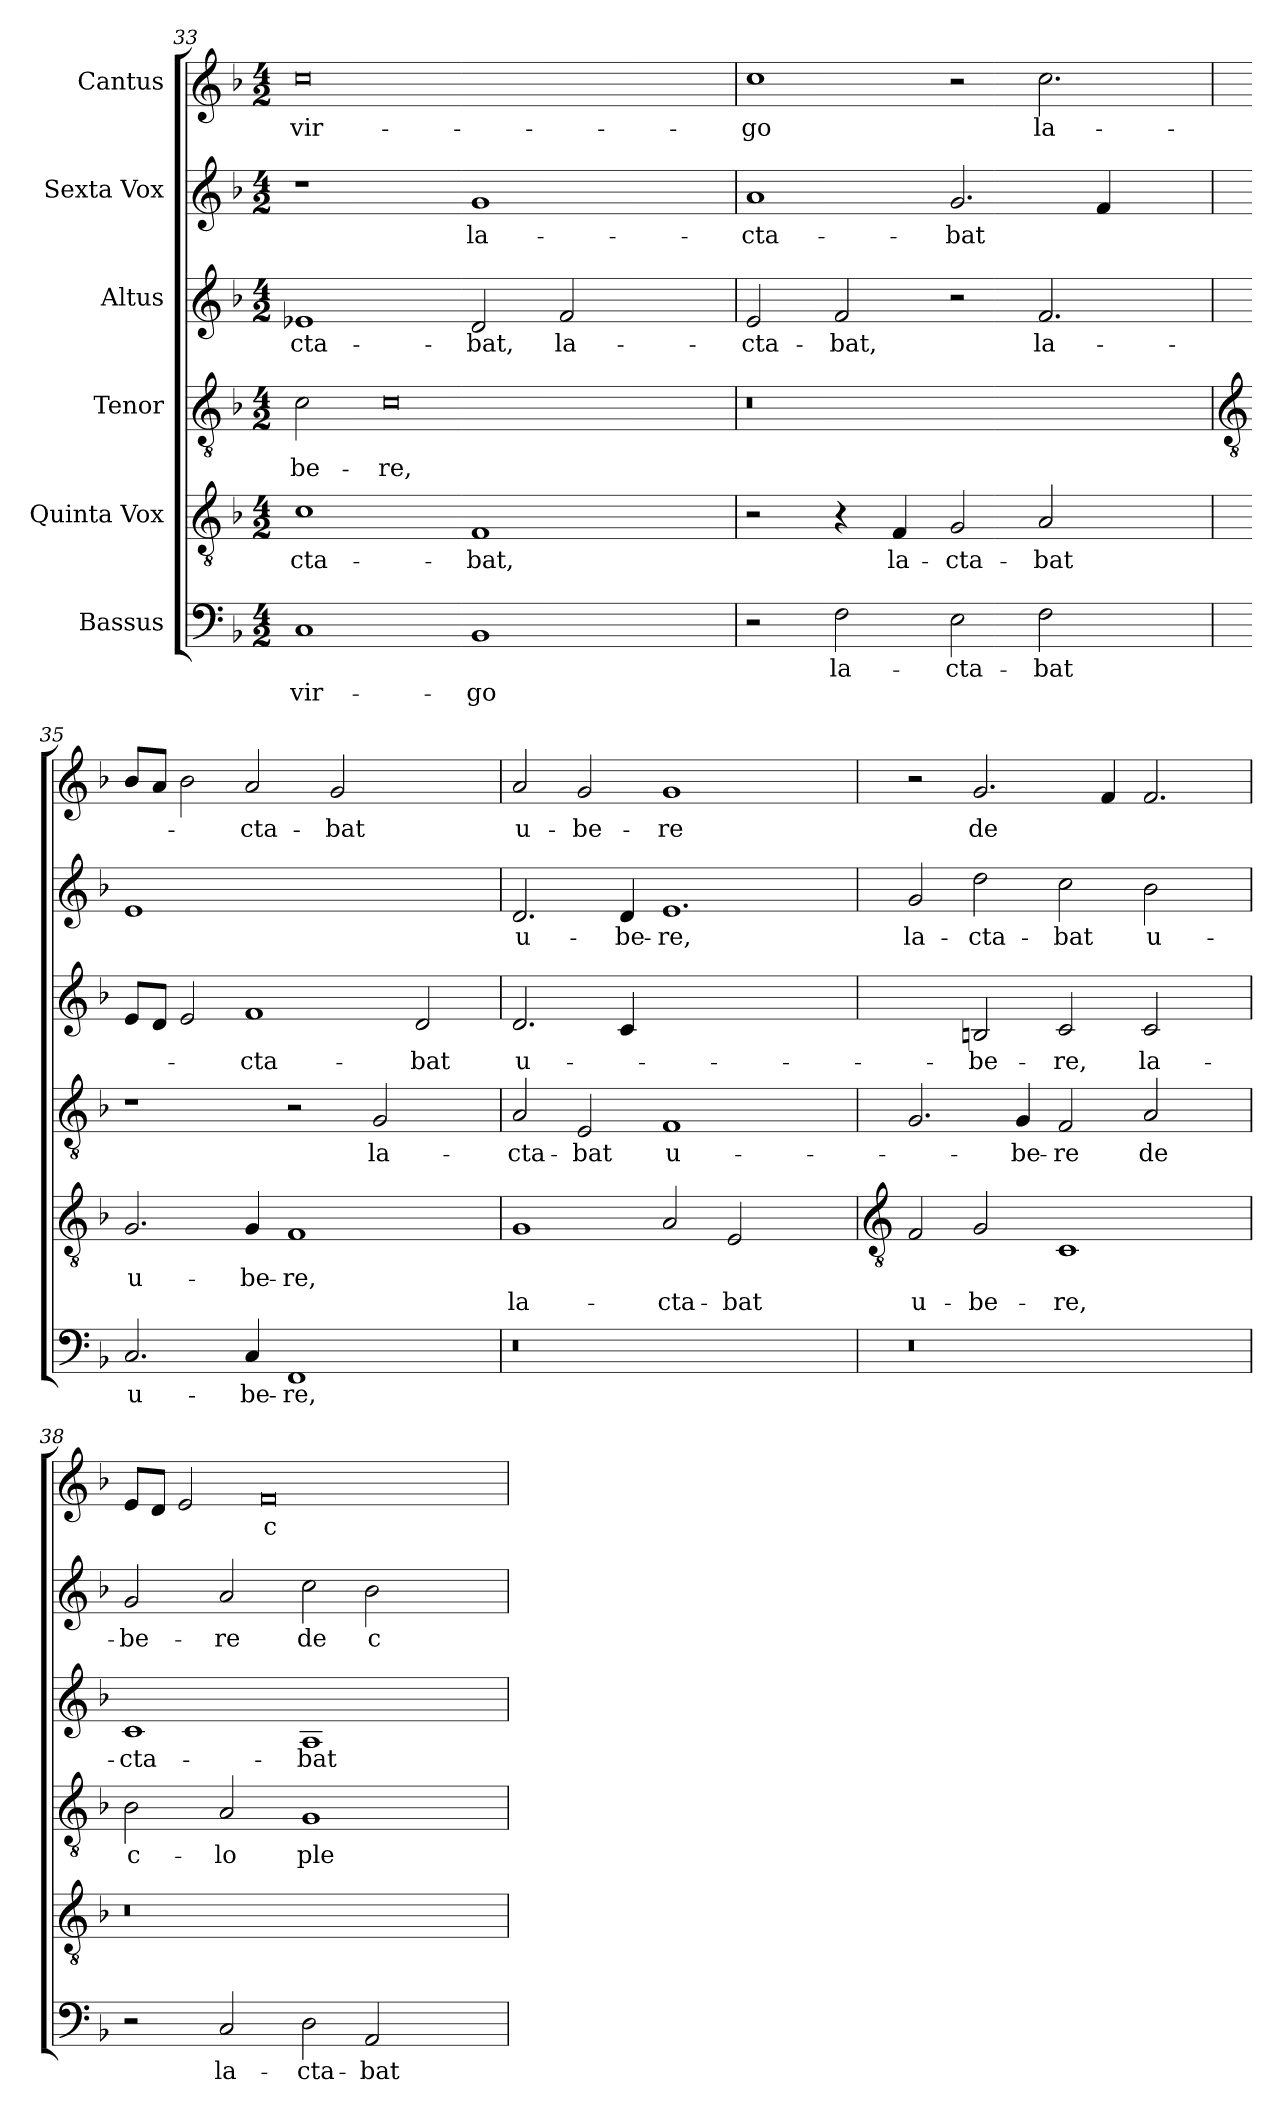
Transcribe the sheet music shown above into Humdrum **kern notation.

**kern	**text	**text	**kern	**text	**text	**kern	**text	**kern	**text	**kern	**text	**kern	**text
*part6	*part6	*part6	*part5	*part5	*part5	*part4	*part4	*part3	*part3	*part2	*part2	*part1	*part1
*staff6	*staff6	*staff6	*staff5	*staff5	*staff5	*staff4	*staff4	*staff3	*staff3	*staff2	*staff2	*staff1	*staff1
*I"Bassus	*	*	*I"Quinta Vox	*	*	*I"Tenor	*	*I"Altus	*	*I"Sexta Vox	*	*I"Cantus	*
*clefF4	*	*	*clefGv2	*	*	*clefGv2	*	*clefG2	*	*clefG2	*	*clefG2	*
*k[b-]	*	*	*k[b-]	*	*	*k[b-]	*	*k[b-]	*	*k[b-]	*	*k[b-]	*
*F:	*	*	*F:	*	*	*F:	*	*F:	*	*F:	*	*F:	*
*M4/2	*	*	*M4/2	*	*	*M4/2	*	*M4/2	*	*M4/2	*	*M4/2	*
=33A	=33A	=33A	=33A	=33A	=33A	=33A	=33A	=33A	=33A	=33A	=33A	=33A	=33A
!	!	!LO:LY:b	!	!LO:LY:b	!	!	!LO:LY:b	!	!LO:LY:b	!	!	!	!LO:LY:b
1C	.	vir-	1c	-cta-	.	2c	-be-	1e-X	-cta-	1r	.	0cc	vir-
!	!	!	!	!	!	!	!LO:LY:b	!	!	!	!	!	!
.	.	.	.	.	.	0c	-re,	.	.	.	.	.	.
!	!	!LO:LY:b	!	!LO:LY:b	!	!	!	!	!LO:LY:b	!	!LO:LY:b	!	!
1BB-	.	-go	1F	-bat,	.	.	.	2d	-bat,	1g	la-	.	.
!	!	!	!	!	!	!	!	!	!LO:LY:b	!	!	!	!
.	.	.	.	.	.	.	.	2f	la-	.	.	.	.
2ryy	.	.	2ryy	.	.	.	.	2ryy	.	2ryy	.	2ryy	.
=34A	=34A	=34A	=34A	=34A	=34A	=34A	=34A	=34A	=34A	=34A	=34A	=34A	=34A
!	!	!	!	!	!	!	!	!	!LO:LY:b	!	!LO:LY:b	!	!LO:LY:b
2r	.	.	2r	.	.	0r	.	2e	-cta-	1a	-cta-	1cc	-go
!	!LO:LY:b	!	!	!	!	!	!	!	!LO:LY:b	!	!	!	!
2F	la-	.	4r	.	.	.	.	2f	-bat,	.	.	.	.
!	!	!	!	!LO:LY:b	!	!	!	!	!	!	!	!	!
.	.	.	4F	la-	.	.	.	.	.	.	.	.	.
!	!LO:LY:b	!	!	!LO:LY:b	!	!	!	!	!	!	!LO:LY:b	!	!
2E	-cta-	.	2G	-cta-	.	.	.	2r	.	2.g	-bat	2r	.
!	!LO:LY:b	!	!	!LO:LY:b	!	!	!	!	!LO:LY:b	!	!	!	!LO:LY:b
2F	-bat	.	2A	-bat	.	.	.	2.f	la-	.	.	2.cc	la-
.	.	.	.	.	.	.	.	.	.	4f	.	.	.
4ryy	.	.	4ryy	.	.	4ryy	.	.	.	4ryy	.	.	.
!!LO:LB:g=z
=35A	=35A	=35A	=35A	=35A	=35A	=35A	=35A	=35A	=35A	=35A	=35A	=35A	=35A
*	*	*	*	*	*	*clefGv2	*	*	*	*	*	*	*
!	!LO:LY:b	!	!	!LO:LY:b	!	!	!	!	!	!	!	!	!
2.C	u-	.	2.G	u-	.	1r	.	8eL	.	1e	.	8b-L	.
.	.	.	.	.	.	.	.	8dJ	.	.	.	8aJ	.
.	.	.	.	.	.	.	.	2e	.	.	.	2b-	.
!	!LO:LY:b	!	!	!LO:LY:b	!	!	!	!	!LO:LY:b	!	!	!	!LO:LY:b
4C	-be-	.	4G	-be-	.	.	.	1f	-cta-	.	.	2a	-cta-
!	!LO:LY:b	!	!	!LO:LY:b	!	!	!	!	!	!	!	!	!
1FF	-re,	.	1F	-re,	.	2r	.	.	.	1ryy	.	.	.
!	!	!	!	!	!	!	!	!	!	!	!	!	!LO:LY:b
.	.	.	.	.	.	.	.	.	.	.	.	2g	-bat
!	!	!	!	!	!	!	!LO:LY:b	!	!	!	!	!	!
.	.	.	.	.	.	2G	la-	.	.	.	.	.	.
!	!	!	!	!	!	!	!	!	!LO:LY:b	!	!	!	!
.	.	.	.	.	.	.	.	2d	-bat	.	.	2ryy	.
4ryy	.	.	4ryy	.	.	4ryy	.	.	.	4ryy	.	.	.
!!LO:LB:g=z
=36	=36	=36	=36	=36	=36	=36	=36	=36	=36	=36	=36	=36	=36
!	!	!	!	!	!LO:LY:b	!	!LO:LY:b	!	!LO:LY:b	!	!LO:LY:b	!	!LO:LY:b
0r	.	.	1G	.	la-	2A	-cta-	2.d	u-	2.d	u-	2a	u-
!	!	!	!	!	!	!	!LO:LY:b	!	!	!	!	!	!LO:LY:b
.	.	.	.	.	.	2E	-bat	.	.	.	.	2g	-be-
!	!	!	!	!	!	!	!	!	!	!	!LO:LY:b	!	!
.	.	.	.	.	.	.	.	4c	.	4d	-be-	.	.
!	!	!	!	!	!LO:LY:b	!	!LO:LY:b	!	!	!	!LO:LY:b	!	!LO:LY:b
.	.	.	2A	.	-cta-	1F	u-	[2cyy	.	1.e	-re,	1g	-re
!	!	!	!	!	!LO:LY:b	!	!	!	!	!	!	!	!
.	.	.	2E	.	-bat	.	.	1ryy	.	.	.	.	.
2ryy	.	.	2ryy	.	.	2ryy	.	.	.	.	.	2ryy	.
!!LO:LB:g=z
=37	=37	=37	=37	=37	=37	=37	=37	=37	=37	=37	=37	=37	=37
*	*	*	*clefGv2	*	*	*	*	*	*	*	*	*	*
!	!	!	!	!	!LO:LY:b	!	!	!	!	!	!LO:LY:b	!	!
0r	.	.	2F	.	u-	2.G	.	2cyy]	.	2g	la-	2r	.
!	!	!	!	!	!LO:LY:b	!	!	!	!LO:LY:b	!	!LO:LY:b	!	!LO:LY:b
.	.	.	2G	.	-be-	.	.	2B	-be-	2dd	-cta-	2.g	de
!	!	!	!	!	!	!	!LO:LY:b	!	!	!	!	!	!
.	.	.	.	.	.	4G	-be-	.	.	.	.	.	.
!	!	!	!	!	!LO:LY:b	!	!LO:LY:b	!	!LO:LY:b	!	!LO:LY:b	!	!
.	.	.	1C	.	-re,	2F	-re	2c	-re,	2cc	-bat	.	.
.	.	.	.	.	.	.	.	.	.	.	.	4f	.
!	!	!	!	!	!	!	!LO:LY:b	!	!LO:LY:b	!	!LO:LY:b	!	!
.	.	.	.	.	.	2A	de	2c	la-	2b-	u-	2.f	.
4ryy	.	.	4ryy	.	.	4ryy	.	4ryy	.	4ryy	.	.	.
=38	=38	=38	=38	=38	=38	=38	=38	=38	=38	=38	=38	=38	=38
!	!	!	!	!	!	!	!LO:LY:b	!	!LO:LY:b	!	!LO:LY:b	!	!
2r	.	.	0r	.	.	2B-	c-	1c	-cta-	2g	-be-	8eL	.
.	.	.	.	.	.	.	.	.	.	.	.	8dJ	.
.	.	.	.	.	.	.	.	.	.	.	.	2e	.
!	!LO:LY:b	!	!	!	!	!	!LO:LY:b	!	!	!	!LO:LY:b	!	!
2C	la-	.	.	.	.	2A	-lo	.	.	2a	-re	.	.
!	!	!	!	!	!	!	!	!	!	!	!	!	!LO:LY:b
.	.	.	.	.	.	.	.	.	.	.	.	0f	c-
!	!LO:LY:b	!	!	!	!	!	!LO:LY:b	!	!LO:LY:b	!	!LO:LY:b	!	!
2D	-cta-	.	.	.	.	1G	ple-	1A	-bat	2cc	de	.	.
!	!LO:LY:b	!	!	!	!	!	!	!	!	!	!LO:LY:b	!	!
2AA	-bat	.	.	.	.	.	.	.	.	2b-	c-	.	.
2.ryy	.	.	2.ryy	.	.	2.ryy	.	2.ryy	.	2.ryy	.	.	.
=	=	=	=	=	=	=	=	=	=	=	=	=	=
*-	*-	*-	*-	*-	*-	*-	*-	*-	*-	*-	*-	*-	*-
